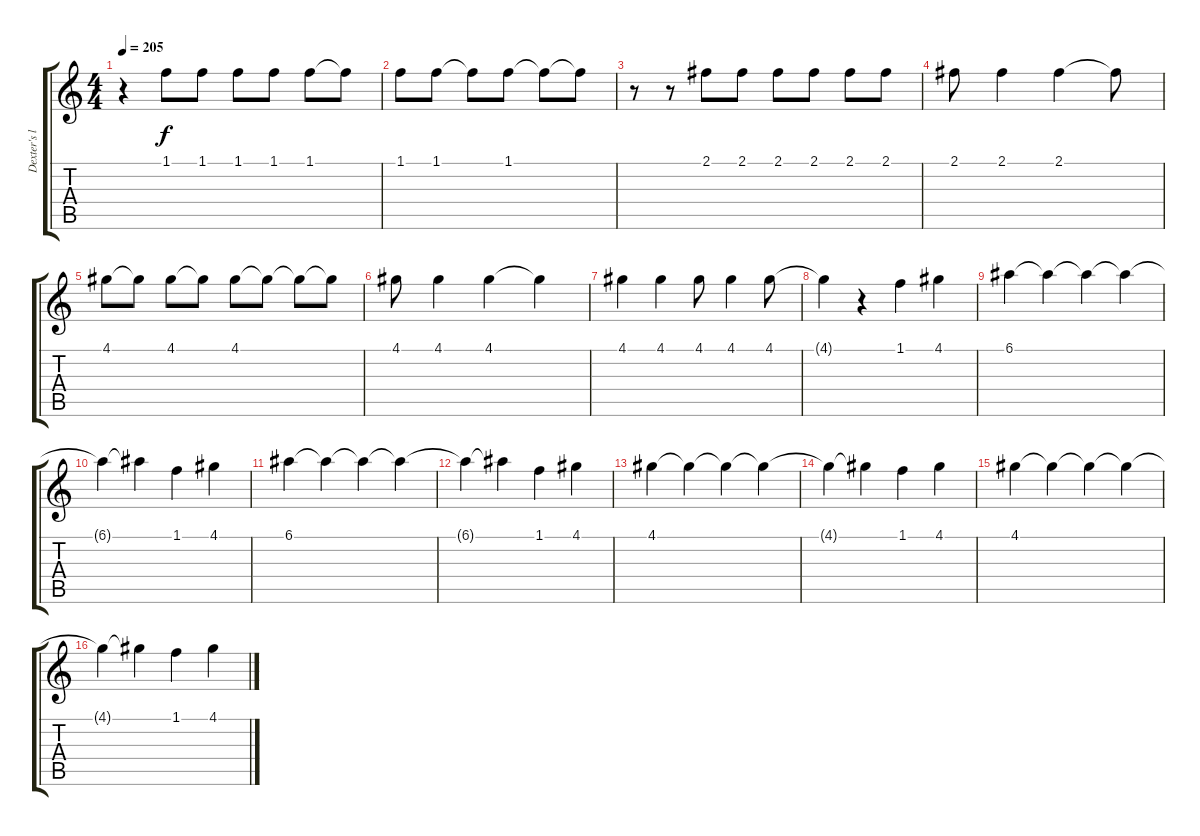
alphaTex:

\track ("Dexter's lyrics" "Dexter's l") {instrument distortionguitar}
\staff {score tabs}
\tuning (E4 B3 G3 D3 A2 E2) {hide}
\ts (4 4)
\tempo 205
\clef g2
\ks c
r.4{dy f} 1.1.8 1.1.8 1.1.8 1.1.8 1.1.8 1.1{t}.8 |
1.1.8 1.1.8 1.1{t}.8 1.1.8 1.1{t}.8 1.1{t}.8 |
r.8 r.8 2.1.8 2.1.8 2.1.8 2.1.8 2.1.8 2.1.8 |
2.1.8 2.1.4 2.1.4 2.1{t}.8 |
4.1.8 4.1{t}.8 4.1.8 4.1{t}.8 4.1.8 4.1{t}.8 4.1{t}.8 4.1{t}.8 |
4.1.8 4.1.4 4.1.4 4.1{t}.4 |
4.1.4 4.1.4 4.1.8 4.1.4 4.1.8 |
4.1{t}.4 r.4 1.1.4 4.1.4 |
6.1.4 6.1{t}.4 6.1{t}.4 6.1{t}.4 |
6.1{t}.4 6.1{t}.4 1.1.4 4.1.4 |
6.1.4 6.1{t}.4 6.1{t}.4 6.1{t}.4 |
6.1{t}.4 6.1{t}.4 1.1.4 4.1.4 |
4.1.4 4.1{t}.4 4.1{t}.4 4.1{t}.4 |
4.1{t}.4 4.1{t}.4 1.1.4 4.1.4 |
4.1.4 4.1{t}.4 4.1{t}.4 4.1{t}.4 |
4.1{t}.4 4.1{t}.4 1.1.4 4.1.4
